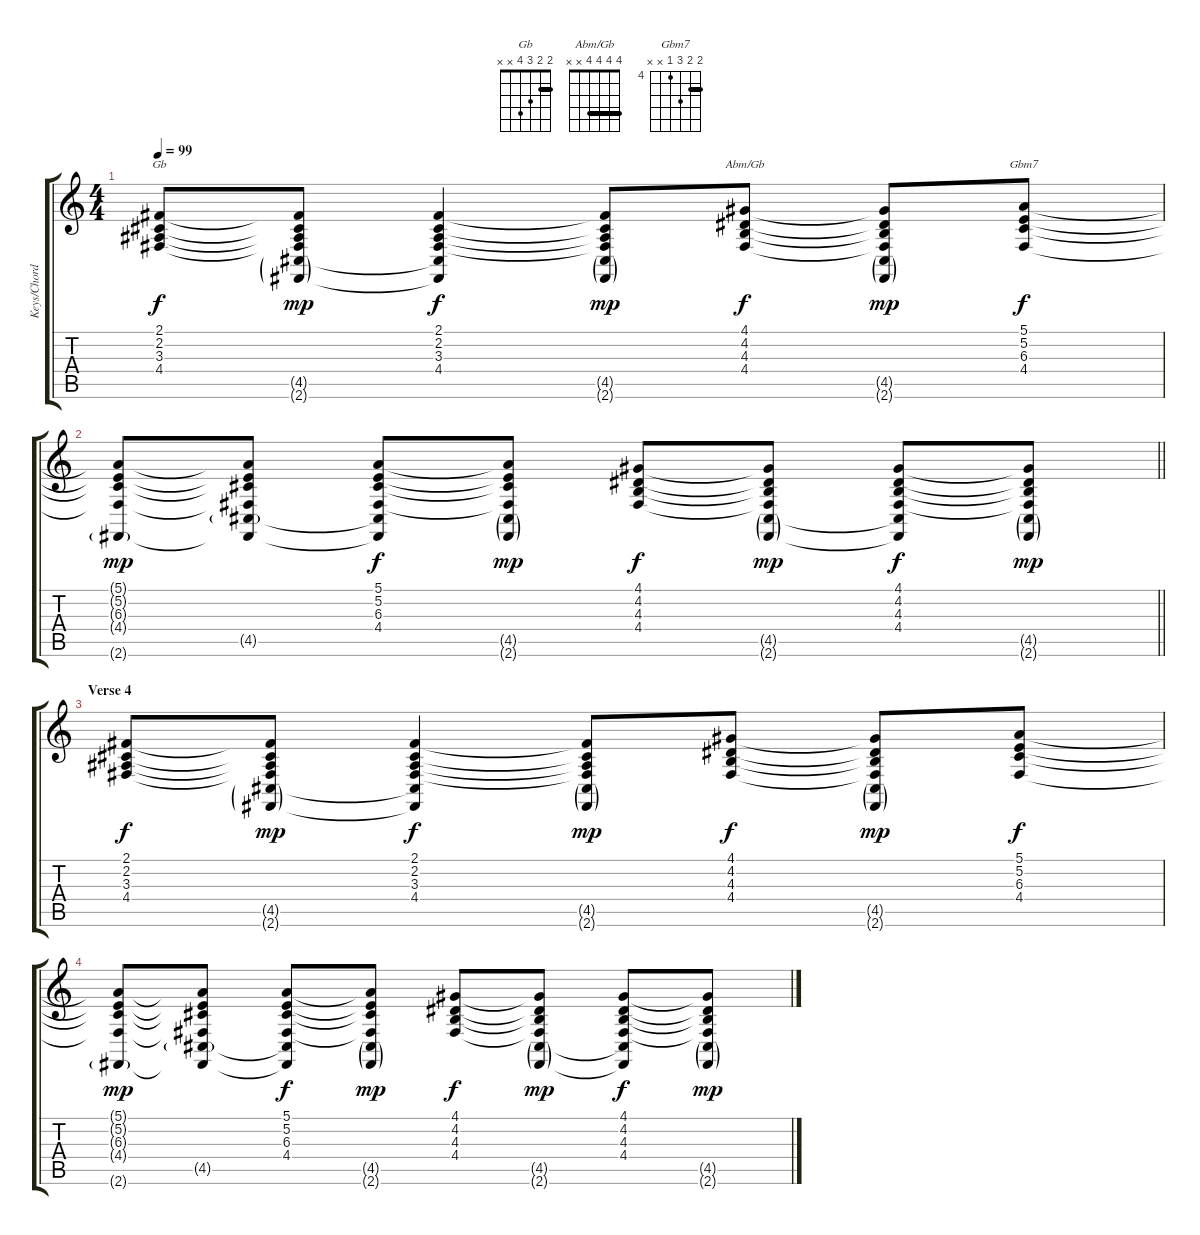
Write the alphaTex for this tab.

\track ("Keys/Chords" "Keys/Chord") {instrument electricpiano1}
\staff {score tabs}
\tuning (E4 B3 G3 D3 A2 E2) {hide}
\chord ("Gb" 2 2 3 4 x x) {barre 2}
\chord ("Abm/Gb" 4 4 4 4 x x) {barre 4}
\chord ("Gbm7" 5 5 6 4 x x) {firstfret 4 barre 5}
\ts (4 4)
\tempo 99
\clef g2
\ks c
(2.1 2.2 3.3 4.4).8{ch "Gb" dy f} (2.1{t} 2.2{t} 3.3{t} 4.4{t} 4.5{g} 2.6{g}).8{dy mp} (2.1 2.2 3.3 4.4 4.5{t} 2.6{t}).4{dy f} (2.1{t} 2.2{t} 3.3{t} 4.4{t} 4.5{g} 2.6{g}).8{dy mp} (4.1 4.2 4.3 4.4).8{ch "Abm/Gb" dy f} (4.1{t} 4.2{t} 4.3{t} 4.4{t} 4.5{g} 2.6{g}).8{dy mp} (5.1 5.2 6.3 4.4).8{ch "Gbm7" dy f} |
\barLineRight lightlight
(5.1{t} 5.2{t} 6.3{t} 4.4{t} 2.6{g}).8{dy mp} (5.1{t} 5.2{t} 6.3{t} 4.4{t} 4.5{g} 2.6{t}).8 (5.1 5.2 6.3 4.4 4.5{t} 2.6{t}).8{dy f} (5.1{t} 5.2{t} 6.3{t} 4.4{t} 4.5{g} 2.6{g}).8{dy mp} (4.1 4.2 4.3 4.4).8{dy f} (4.1{t} 4.2{t} 4.3{t} 4.4{t} 4.5{g} 2.6{g}).8{dy mp} (4.1 4.2 4.3 4.4 4.5{t} 2.6{t}).8{dy f} (4.1{t} 4.2{t} 4.3{t} 4.4{t} 4.5{g} 2.6{g}).8{dy mp} |
\section ("" "Verse 4")
(2.1 2.2 3.3 4.4).8{dy f} (2.1{t} 2.2{t} 3.3{t} 4.4{t} 4.5{g} 2.6{g}).8{dy mp} (2.1 2.2 3.3 4.4 4.5{t} 2.6{t}).4{dy f} (2.1{t} 2.2{t} 3.3{t} 4.4{t} 4.5{g} 2.6{g}).8{dy mp} (4.1 4.2 4.3 4.4).8{dy f} (4.1{t} 4.2{t} 4.3{t} 4.4{t} 4.5{g} 2.6{g}).8{dy mp} (5.1 5.2 6.3 4.4).8{dy f} |
(5.1{t} 5.2{t} 6.3{t} 4.4{t} 2.6{g}).8{dy mp} (5.1{t} 5.2{t} 6.3{t} 4.4{t} 4.5{g} 2.6{t}).8 (5.1 5.2 6.3 4.4 4.5{t} 2.6{t}).8{dy f} (5.1{t} 5.2{t} 6.3{t} 4.4{t} 4.5{g} 2.6{g}).8{dy mp} (4.1 4.2 4.3 4.4).8{dy f} (4.1{t} 4.2{t} 4.3{t} 4.4{t} 4.5{g} 2.6{g}).8{dy mp} (4.1 4.2 4.3 4.4 4.5{t} 2.6{t}).8{dy f} (4.1{t} 4.2{t} 4.3{t} 4.4{t} 4.5{g} 2.6{g}).8{dy mp}
